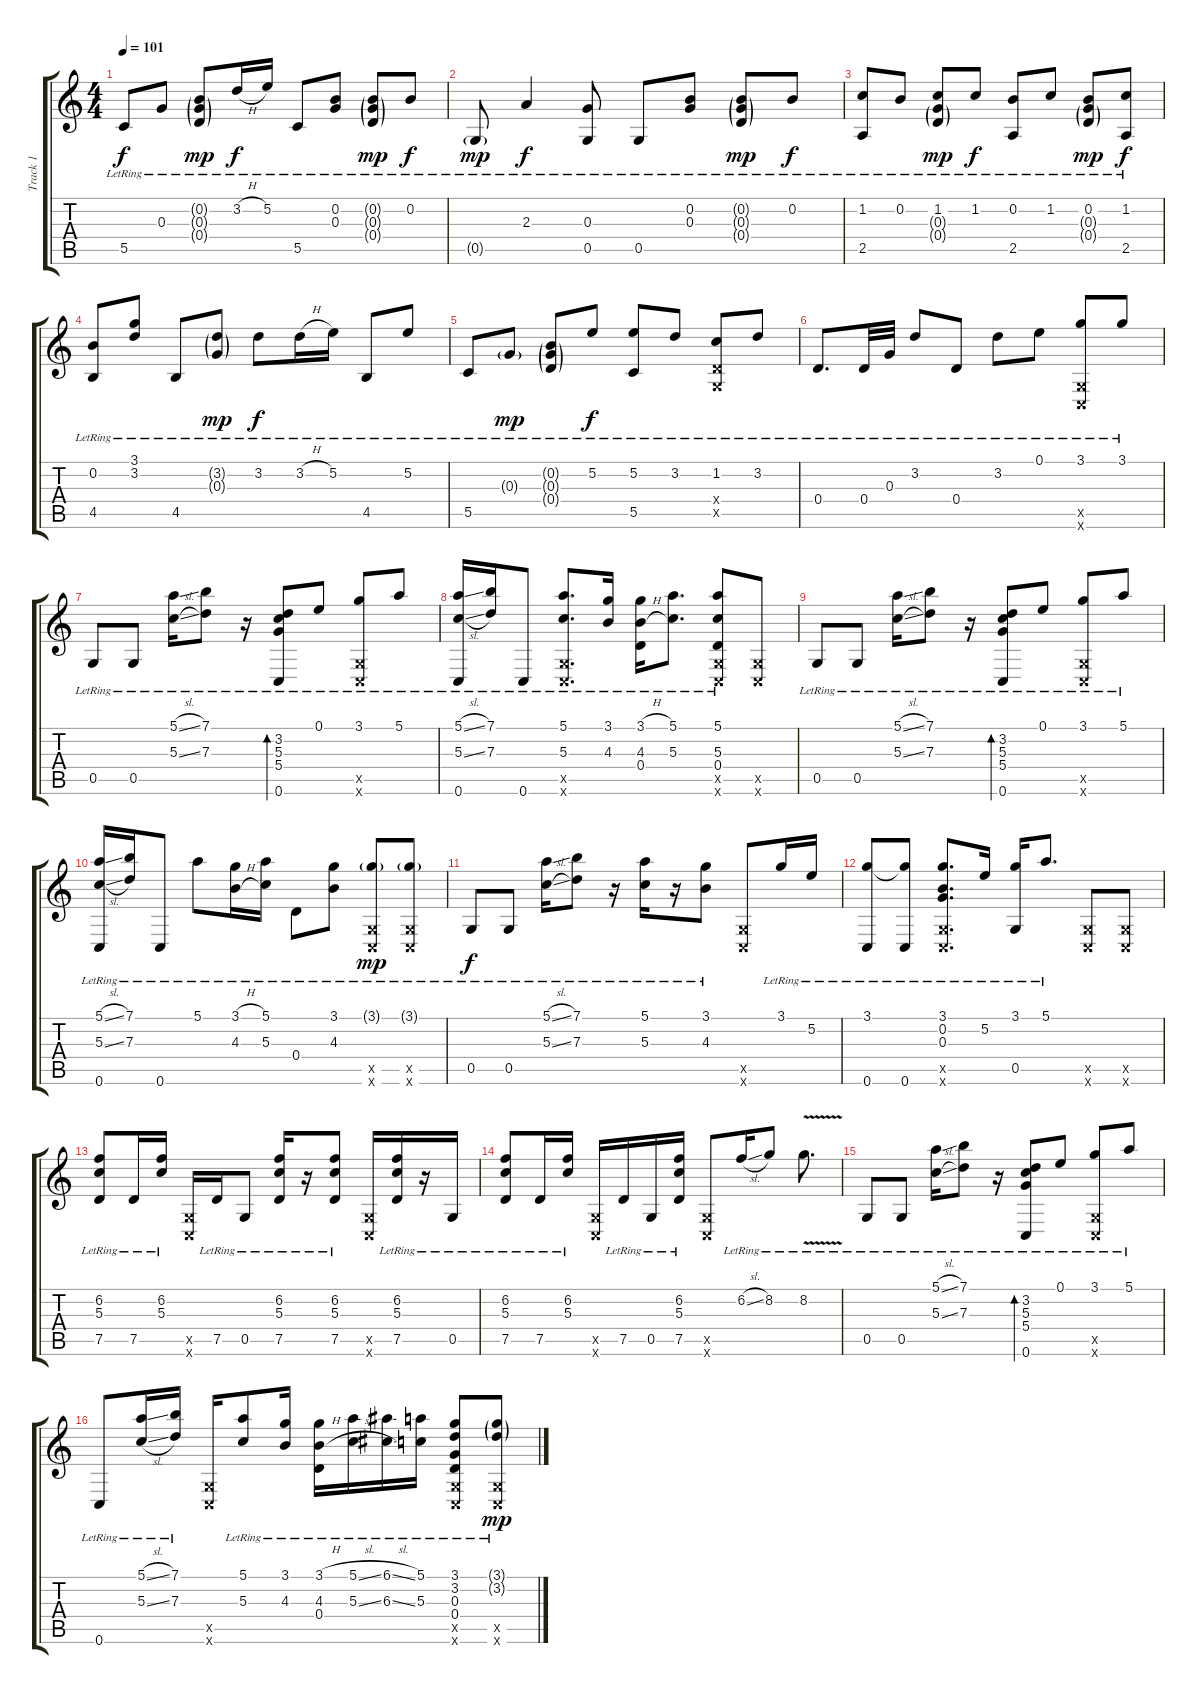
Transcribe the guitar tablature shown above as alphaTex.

\track ("Track 1" "Track 1") {instrument acousticguitarsteel}
\staff {score tabs}
\tuning (E4 B3 G3 D3 G2 C2) {hide}
\ts (4 4)
\tempo 101
\clef g2
\ks c
5.5{lr}.8{dy f} 0.3{lr}.8 (0.2{g lr} 0.3{g lr} 0.4{g lr}).8{dy mp} 3.2{h lr}.16{dy f} 5.2{lr}.16 5.5{lr}.8 (0.2{lr} 0.3{lr}).8 (0.2{g lr} 0.3{g lr} 0.4{g lr}).8{dy mp} 0.2{lr}.8{dy f} |
0.5{g lr}.8{dy mp} 2.3{lr}.4{dy f} (0.3{lr} 0.5{lr}).8 0.5{lr}.8 (0.2{lr} 0.3{lr}).8 (0.2{g lr} 0.3{g lr} 0.4{g lr}).8{dy mp} 0.2{lr}.8{dy f} |
(1.2{lr} 2.5{lr}).8 0.2{lr}.8 (1.2{lr} 0.3{g lr} 0.4{g lr}).8{dy mp} 1.2{lr}.8{dy f} (0.2{lr} 2.5{lr}).8 1.2{lr}.8 (0.2{lr} 0.3{g lr} 0.4{g lr}).8{dy mp} (1.2{lr} 2.5{lr}).8{dy f} |
(0.2{lr} 4.5{lr}).8 (3.1{lr} 3.2{lr}).8 4.5{lr}.8 (3.2{g lr} 0.3{g lr}).8{dy mp} 3.2{lr}.8{dy f} 3.2{h lr}.16 5.2{lr}.16 4.5{lr}.8 5.2{lr}.8 |
5.5{lr}.8 0.3{g lr}.8{dy mp} (0.2{g lr} 0.3{g lr} 0.4{g lr}).8 5.2{lr}.8{dy f} (5.2{lr} 5.5{lr}).8 3.2{lr}.8 (1.2{lr} 0.4{x} 0.5{x}).8 3.2{lr}.8 |
0.4{lr}.8{d} 0.4{lr}.32 0.3{lr}.32 3.2{lr}.8 0.4{lr}.8 3.2{lr}.8 0.1{lr}.8 (3.1{lr} 0.5{x} 0.6{x}).8 3.1{lr}.8 |
0.5{lr}.8 0.5{lr}.8 (5.1{sl lr} 5.3{sl lr}).16 (7.1{lr} 7.3{lr}).8 r.16 (3.2{lr} 5.3{lr} 5.4{lr} 0.6{lr}).8{bd 480} 0.1{lr}.8 (3.1{lr} 0.5{x} 0.6{x}).8 5.1{lr}.8 |
(5.1{sl lr} 5.3{sl lr} 0.6{lr}).16 (7.1{lr} 7.3{lr}).16 0.6{lr}.8 (5.1{lr} 5.3{lr} 0.5{x} 0.6{x}).8{d} (3.1{lr} 4.3{lr}).16 (3.1{h lr} 4.3{h lr} 0.4{lr}).16 (5.1{lr} 5.3{lr}).8{d} (5.1{lr} 5.3{lr} 0.4{lr} 0.5{x} 0.6{x}).8 (0.5{x} 0.6{x}).8 |
0.5{lr}.8 0.5{lr}.8 (5.1{sl lr} 5.3{sl lr}).16 (7.1{lr} 7.3{lr}).8 r.16 (3.2{lr} 5.3{lr} 5.4{lr} 0.6{lr}).8{bd 480} 0.1{lr}.8 (3.1{lr} 0.5{x} 0.6{x}).8 5.1{lr}.8 |
(5.1{sl lr} 5.3{sl lr} 0.6{lr}).16 (7.1{lr} 7.3{lr}).16 0.6{lr}.8 5.1{lr}.8 (3.1{h lr} 4.3{h lr}).16 (5.1{lr} 5.3{lr}).16 0.4{lr}.8 (3.1{lr} 4.3{lr}).8 (3.1{g lr} 0.5{x} 0.6{x}).8{dy mp} (3.1{g lr} 0.5{x} 0.6{x}).8 |
0.5{lr}.8{dy f} 0.5{lr}.8 (5.1{sl lr} 5.3{sl lr}).16 (7.1{lr} 7.3{lr}).8 r.16 (5.1{lr} 5.3{lr}).16 r.16 (3.1{lr} 4.3{lr}).8 (0.5{x} 0.6{x}).8 3.1{lr}.16 5.2{lr}.16 |
(3.1{lr} 0.6{lr}).8 (3.1{t} 0.6{lr}).8 (3.1{lr} 0.2{lr} 0.3{lr} 0.5{x} 0.6{x}).8{d} 5.2{lr}.16 (3.1{lr} 0.5{lr}).16 5.1{lr}.8{d} (0.5{x} 0.6{x}).8 (0.5{x} 0.6{x}).8 |
(6.2{lr} 5.3{lr} 7.5{lr}).8 7.5{lr}.16 (6.2{lr} 5.3{lr}).16 (0.5{x} 0.6{x}).16 7.5{lr}.16 0.5{lr}.8 (6.2{lr} 5.3{lr} 7.5{lr}).16 r.16 (6.2{lr} 5.3{lr} 7.5{lr}).8 (0.5{x} 0.6{x}).16 (6.2{lr} 5.3{lr} 7.5{lr}).16 r.16 0.5{lr}.16 |
(6.2{lr} 5.3{lr} 7.5{lr}).8 7.5{lr}.16 (6.2{lr} 5.3{lr}).16 (0.5{x} 0.6{x}).16 7.5{lr}.16 0.5{lr}.16 (6.2{lr} 5.3{lr} 7.5{lr}).16 (0.5{x} 0.6{x}).8 6.2{sl lr}.16 8.2{lr}.8 8.2{v lr}.8{d} |
0.5{lr}.8 0.5{lr}.8 (5.1{sl lr} 5.3{sl lr}).16 (7.1{lr} 7.3{lr}).8 r.16 (3.2{lr} 5.3{lr} 5.4{lr} 0.6{lr}).8{bd 480} 0.1{lr}.8 (3.1{lr} 0.5{x} 0.6{x}).8 5.1{lr}.8 |
0.6{lr}.8 (5.1{sl lr} 5.3{sl lr}).16 (7.1{lr} 7.3{lr}).16 (0.5{x} 0.6{x}).16 (5.1{lr} 5.3{lr}).8 (3.1{lr} 4.3{lr}).16 (3.1{h lr} 4.3{h lr} 0.4{lr}).16 (5.1{sl lr} 5.3{sl lr}).16 (6.1{sl lr} 6.3{sl lr}).16 (5.1{lr} 5.3{lr}).16 (3.1{lr} 3.2{lr} 0.3{lr} 0.4{lr} 0.5{x} 0.6{x}).8 (3.1{g lr} 3.2{g lr} 0.5{x} 0.6{x}).8{dy mp}
